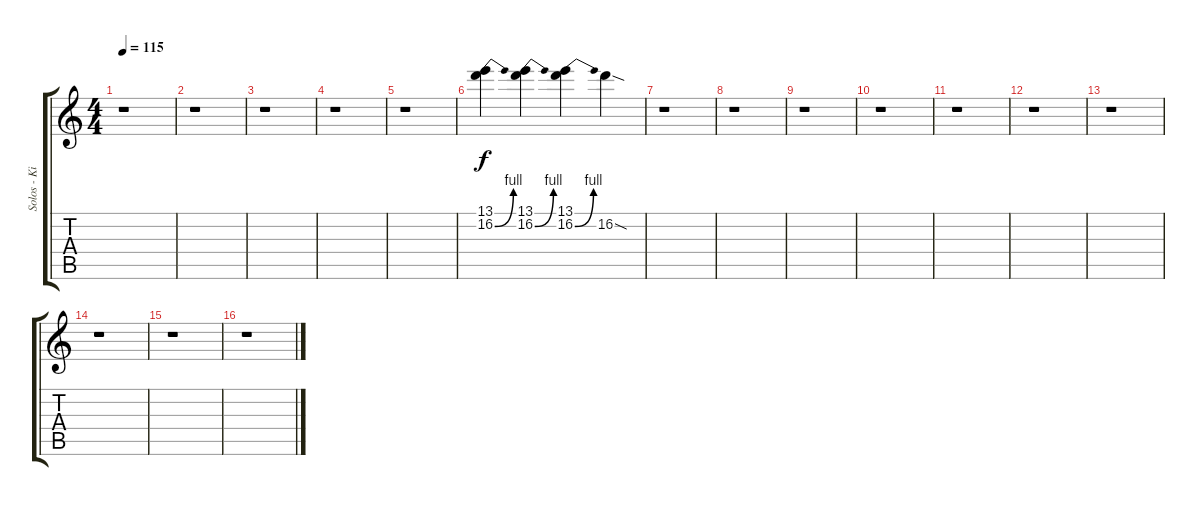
\track ("Solos - Kirk Hammett?" "Solos - Ki") {instrument distortionguitar}
\staff {score tabs}
\tuning (Eb4 Bb3 Gb3 Db3 Ab2 Eb2) {hide}
\ts (4 4)
\tempo 115
\clef g2
\ks c
r.1{dy f} |
r.1 |
r.1 |
r.1 |
r.1 |
(13.1 16.2{be (bend 0 0 60 4)}).4 (13.1 16.2{be (bend 0 0 60 4)}).4 (13.1 16.2{be (bend 0 0 60 4)}).4 16.2{sod}.4 |
r.1 |
r.1 |
r.1 |
r.1 |
r.1 |
r.1 |
r.1 |
r.1 |
r.1 |
r.1
